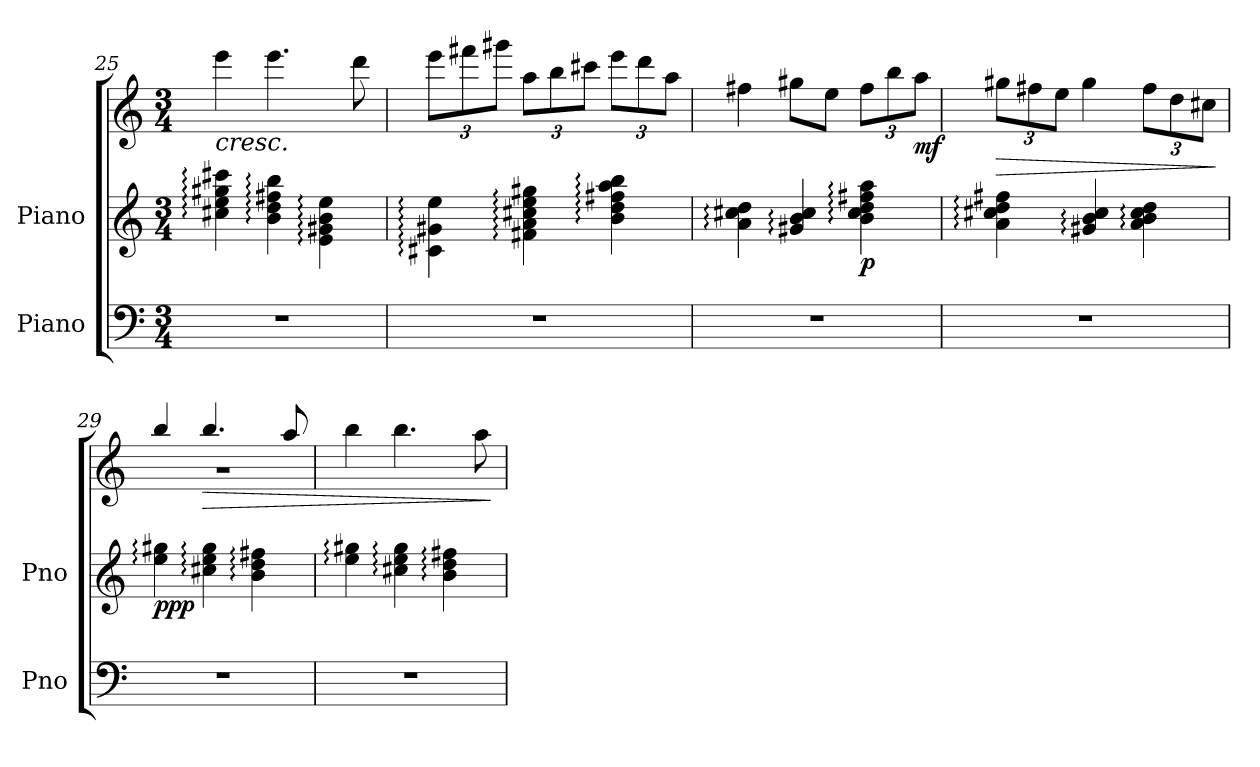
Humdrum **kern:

**kern	**kern	**kern	**dynam
*part2	*part1	*part1	*part1
*staff3	*staff2	*staff1	*staff1/2
*I"Piano	*I"Piano	*	*
*I'Pno	*I'Pno	*	*
!!LO:LB:g=z
*clefF4	*clefG2	*clefG2	*
*k[]	*k[]	*k[]	*
*M3/4	*M3/4	*M3/4	*
=25	=25	=25	=25
!	!	!	!LO:HP:b
2.r	4cc#X\: 4ee\: 4gg#X\: 4ccc#X\:	4eee\	<
.	4b\: 4dd\: 4ff#X\: 4bb\:	4.eee\	.
.	4e\: 4g#X\: 4b\: 4ee\:	.	.
.	.	8ddd\	.
=26	=26	=26	=26
*	*	*Xbrackettup	*
2.r	4c#X\: 4g#X\: 4ee\:	12eee\L	.
.	.	12fff#X\	.
.	.	12ggg#X\J	.
.	4f#X\: 4a\: 4cc#X\: 4ee\: 4gg#X\:	12aa\L	.
.	.	12bb\	.
.	.	12ccc#X\J	.
.	4b\: 4dd\: 4ff#X\: 4aa\: 4bb\:	12eee\L	.
.	.	12ddd\	.
.	.	12aa\J	.
=27	=27	=27	=27
2.r	4a\: 4cc#X\: 4dd\:	4ff#X\	.
.	4g#X/: 4b/: 4cc#/:	8gg#X\L	.
.	.	8ee\J	.
!	!	!	!LO:DY:b=2
.	4b\: 4cc#\: 4dd\: 4ff#X\: 4aa\:	12ff#\L	p
.	.	12bb\	[
!	!	!	!LO:DY:b
.	.	12aa\J	mf
=28	=28	=28	=28
!	!	!	!LO:HP:b
2.r	4a\: 4cc#X\: 4dd\: 4ff#X\:	12gg#X\L	>
.	.	12ff#X\	.
.	.	12ee\J	.
.	4g#X/: 4b/: 4cc#/:	4gg#\	.
.	4a\: 4b\: 4cc#\: 4dd\:	12ff#\L	.
.	.	12dd\	.
.	.	12cc#X\J	.
.	.	.	]
!!LO:PB:g=z
=29	=29	=29	=29
*	*	*^	*
!	!	!	!	!LO:DY:b=2
!	!	!	!	!LO:DY:n=1:b
2.r	4ee\: 4gg#X\:	4bb/	2.r	pp p
!	!	!	!	!LO:HP:b
.	4cc#X\: 4ee\: 4gg#\:	4.bb/	.	>
.	4b\: 4dd\: 4ff#X\:	.	.	.
.	.	8aa/	.	.
*	*	*v	*v	*
=30	=30	=30	=30
2.r	4ee\: 4gg#X\:	4bb\	.
.	4cc#X\: 4ee\: 4gg#\:	4.bb\	.
.	4b\: 4dd\: 4ff#X\:	.	.
.	.	8aa\	.
.	.	.	]
=	=	=	=
*-	*-	*-	*-
